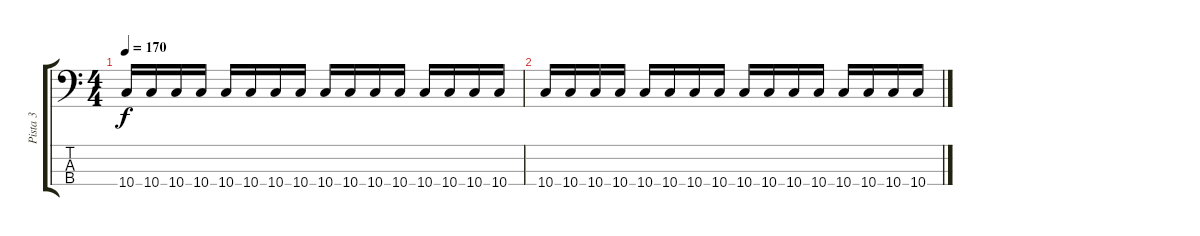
\track ("Pista 3" "Pista 3") {instrument electricbassfinger}
\staff {score tabs}
\tuning (F2 C2 G1 D1) {hide}
\ts (4 4)
\tempo 170
\clef f4
\ks c
10.4.16{dy f} 10.4.16 10.4.16 10.4.16 10.4.16 10.4.16 10.4.16 10.4.16 10.4.16 10.4.16 10.4.16 10.4.16 10.4.16 10.4.16 10.4.16 10.4.16 |
10.4.16 10.4.16 10.4.16 10.4.16 10.4.16 10.4.16 10.4.16 10.4.16 10.4.16 10.4.16 10.4.16 10.4.16 10.4.16 10.4.16 10.4.16 10.4.16
